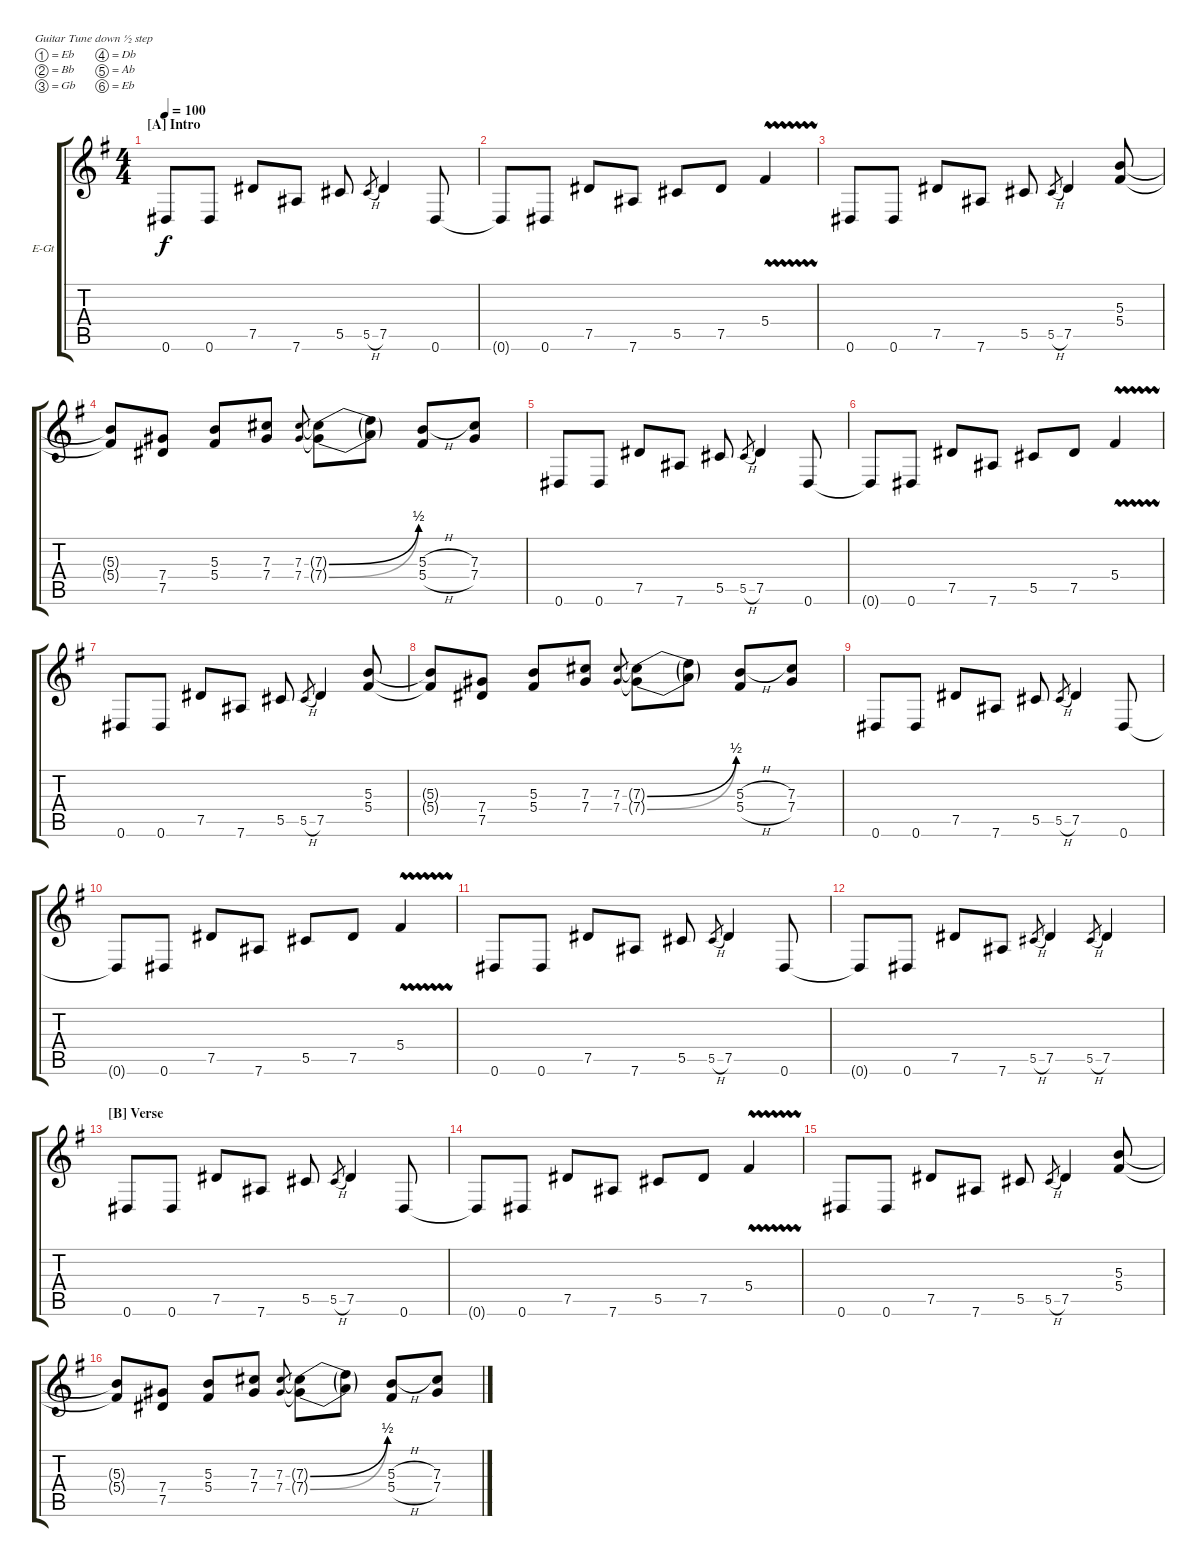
\bracketExtendMode groupsimilarinstruments
\firstSystemTrackNameOrientation horizontal
\otherSystemsTrackNameOrientation horizontal
\track ("Gt 2" "E-Gt") {instrument distortionguitar}
\staff {score tabs}
\tuning (Eb4 Bb3 Gb3 Db3 Ab2 Eb2)
\ts (4 4)
\section ("A" "Intro")
\tempo 100
\clef g2
\scale
1.06936
\ks g
0.6.8{dy f instrument distortionguitar} 0.6.8 7.5.8 7.6.8 5.5.8 5.5{h}.8{gr} 7.5.4 0.6.8 |
\scale
0.930643 0.6{t}.8 0.6.8 7.5.8 7.6.8 5.5.8 7.5.8 5.4{vw}.4 |
\scale
1.03909 0.6.8 0.6.8 7.5.8 7.6.8 5.5.8 5.5{h}.8{gr} 7.5.4 (5.4 5.3).8 |
\scale
0.960908 (5.4{t} 5.3{t}).8 (7.5 7.4).8 (5.4 5.3).8 (7.4 7.3).8 (7.4 7.3).8{gr} (7.4{be (bend 0 0 15.6 2) t} 7.3{be (bend 0 0 15.6 2) t}).8 (7.4{t} 7.3{t}).8 (5.4{h} 5.3{h}).8 (7.4 7.3).8 |
\scale
1.03909 0.6.8 0.6.8 7.5.8 7.6.8 5.5.8 5.5{h}.8{gr} 7.5.4 0.6.8 |
\scale
0.960908 0.6{t}.8 0.6.8 7.5.8 7.6.8 5.5.8 7.5.8 5.4{vw}.4 |
\scale
1.03909 0.6.8 0.6.8 7.5.8 7.6.8 5.5.8 5.5{h}.8{gr} 7.5.4 (5.4 5.3).8 |
\scale
0.960908 (5.4{t} 5.3{t}).8 (7.5 7.4).8 (5.4 5.3).8 (7.4 7.3).8 (7.4 7.3).8{gr} (7.4{be (bend 0 0 15.6 2) t} 7.3{be (bend 0 0 15.6 2) t}).8 (7.4{t} 7.3{t}).8 (5.4{h} 5.3{h}).8 (7.4 7.3).8 |
\scale
1.03909 0.6.8 0.6.8 7.5.8 7.6.8 5.5.8 5.5{h}.8{gr} 7.5.4 0.6.8 |
\scale
0.960908 0.6{t}.8 0.6.8 7.5.8 7.6.8 5.5.8 7.5.8 5.4{vw}.4 |
\scale
1.03909 0.6.8 0.6.8 7.5.8 7.6.8 5.5.8 5.5{h}.8{gr} 7.5.4 0.6.8 |
\scale
0.960908 0.6{t}.8 0.6.8 7.5.8 7.6.8 5.5{h}.8{gr} 7.5.4 5.5{h}.8{gr} 7.5.4 |
\section ("B" "Verse")
\scale
1.03909 0.6.8 0.6.8 7.5.8 7.6.8 5.5.8 5.5{h}.8{gr} 7.5.4 0.6.8 |
\scale
0.960908 0.6{t}.8 0.6.8 7.5.8 7.6.8 5.5.8 7.5.8 5.4{vw}.4 |
\scale
1.03909 0.6.8 0.6.8 7.5.8 7.6.8 5.5.8 5.5{h}.8{gr} 7.5.4 (5.4 5.3).8 |
\scale
0.960908 (5.4{t} 5.3{t}).8 (7.5 7.4).8 (5.4 5.3).8 (7.4 7.3).8 (7.4 7.3).8{gr} (7.4{be (bend 0 0 15.6 2) t} 7.3{be (bend 0 0 15.6 2) t}).8 (7.4{t} 7.3{t}).8 (5.4{h} 5.3{h}).8 (7.4 7.3).8
